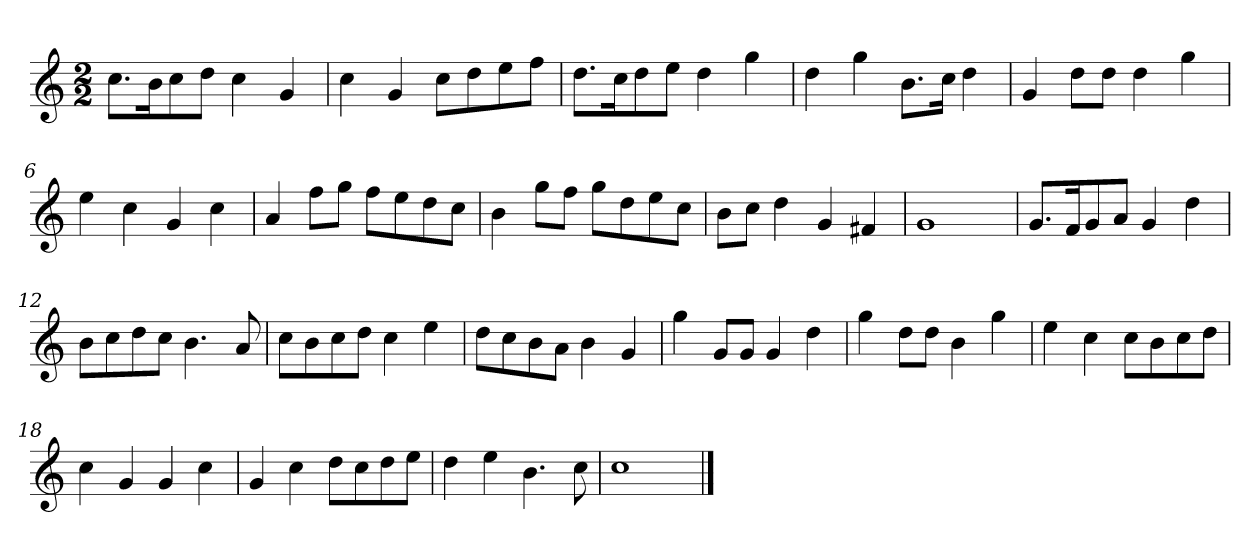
**kern
*part1
*staff1
*k[]
*M2/2
*MM120
=1
8.ccL
16bK
8cc
8ddJ
4cc
4g
=2
4cc
4g
8ccL
8dd
8ee
8ffJ
=3
8.ddL
16ccK
8dd
8eeJ
4dd
4gg
=4
4dd
4gg
8.bL
16ccJk
4dd
=5
4g
8ddL
8ddJ
4dd
4gg
=6
4ee
4cc
4g
4cc
=7
4a
8ffL
8ggJ
8ffL
8ee
8dd
8ccJ
=8
4b
8ggL
8ffJ
8ggL
8dd
8ee
8ccJ
=9
8bL
8ccJ
4dd
4g
4f#X
=10
1g
=11
8.gL
16fK
8g
8aJ
4g
4dd
=12
8bL
8cc
8dd
8ccJ
4.b
8a
=13
8ccL
8b
8cc
8ddJ
4cc
4ee
=14
8ddL
8cc
8b
8aJ
4b
4g
=15
4gg
8gL
8gJ
4g
4dd
=16
4gg
8ddL
8ddJ
4b
4gg
=17
4ee
4cc
8ccL
8b
8cc
8ddJ
=18
4cc
4g
4g
4cc
=19
4g
4cc
8ddL
8cc
8dd
8eeJ
=20
4dd
4ee
4.b
8cc
=21
1cc
==
*-
